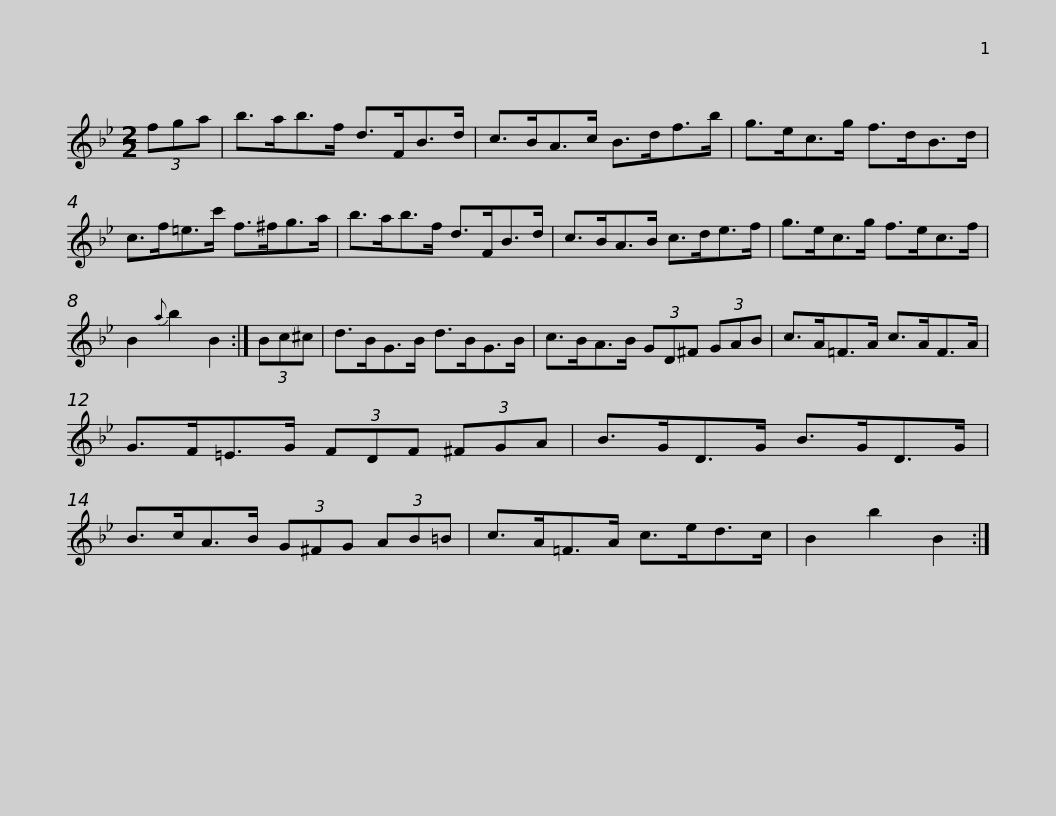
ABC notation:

X:1
L:1/8
M:2/2
I:linebreak $
K:Bb
V:1 treble
V:1
 (3fga | b>ab>f d>FB>d | c>BA>c B>df>b | g>ec>g f>dB>d | c>f=e>c' f>^fg>a |$ %5
 b>ab>f d>FB>d | c>BA>B c>de>f | g>ec>g f>ec>f | B2{a} b2 B2 :| (3Bc^c |$ %10
 d>BG>B d>BG>B | c>BA>B (3GD^F (3GAB | c>A=F>A c>AF>A | G>F=E>G (3FDF (3^FGA |$ B>GD>G B>GD>G | %15
 B>cA>B (3G^FG (3AB=B | c>A=F>A c>ed>c | B2 b2 B2 :| %18
